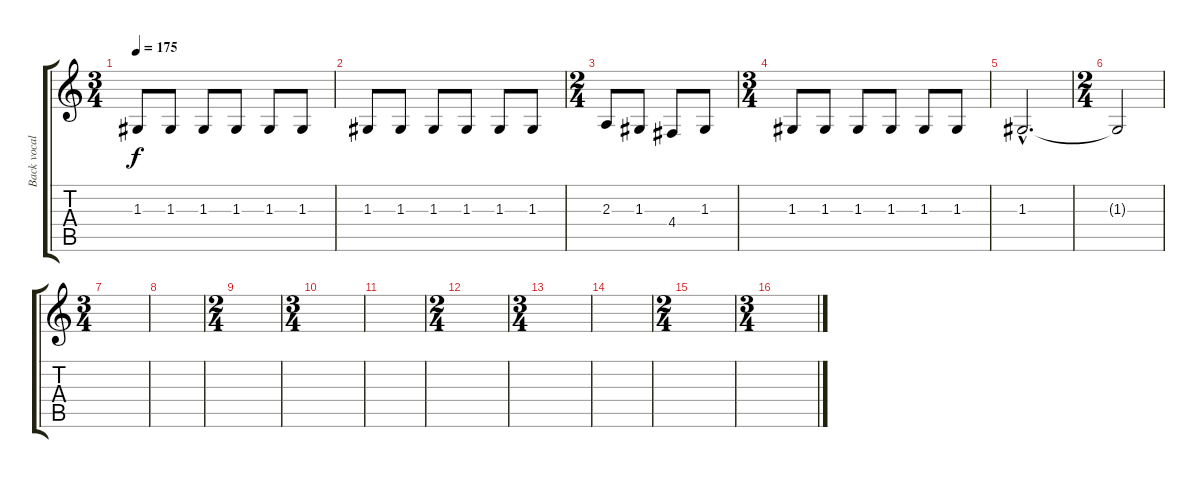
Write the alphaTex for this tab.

\track ("Back vocal" "Back vocal") {instrument englishhorn}
\staff {score tabs}
\tuning (E4 B3 G3 D3 A2 E2) {hide}
\ts (3 4)
\tempo 175
\clef g2
\ks c
1.3.8{dy f} 1.3.8 1.3.8 1.3.8 1.3.8 1.3.8 |
1.3.8 1.3.8 1.3.8 1.3.8 1.3.8 1.3.8 |
\ts (2 4)
2.3.8 1.3.8 4.4.8 1.3.8 |
\ts (3 4)
1.3.8 1.3.8 1.3.8 1.3.8 1.3.8 1.3.8 |
1.3{hac}.2{d} |
\ts (2 4)
1.3{t}.2 |
\ts (3 4)
|
|
\ts (2 4)
|
\ts (3 4)
|
|
\ts (2 4)
|
\ts (3 4)
|
|
\ts (2 4)
|
\ts (3 4)
